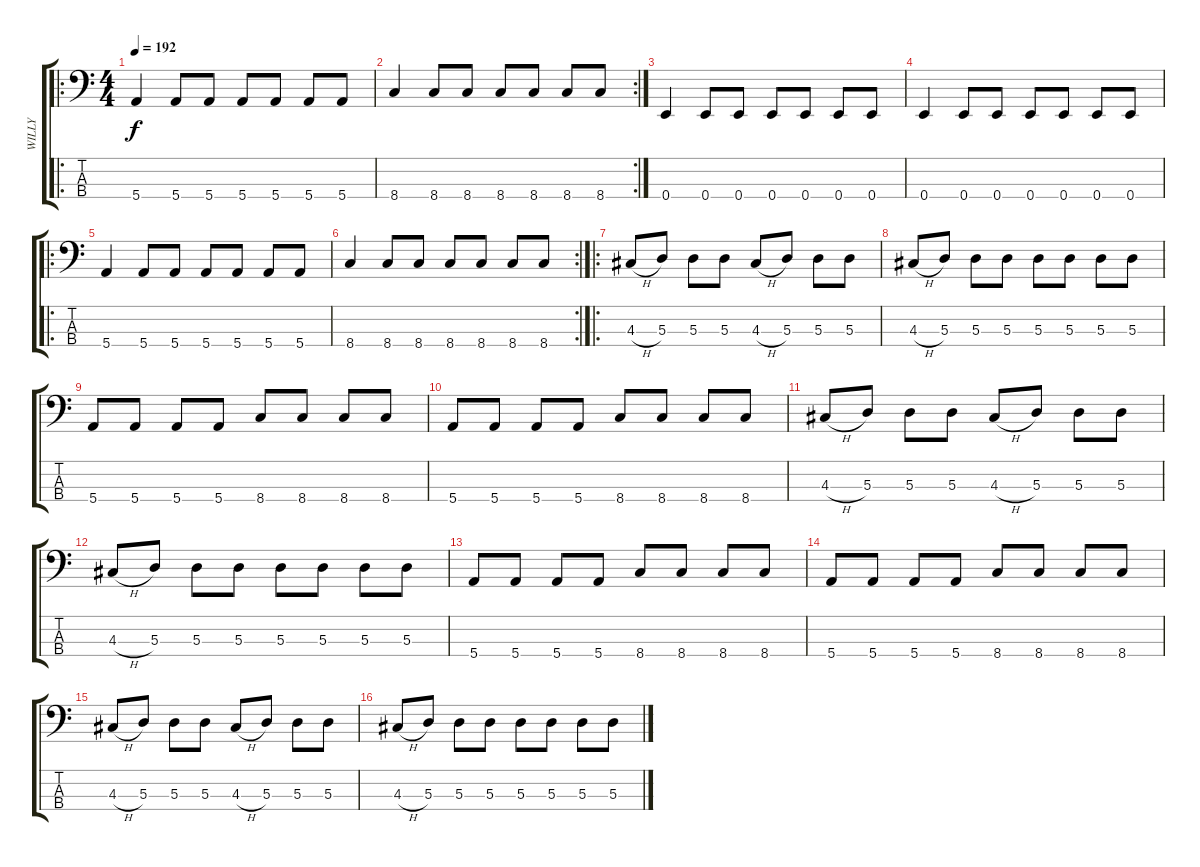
\track ("WILLY" "WILLY") {instrument slapbass1}
\staff {score tabs}
\tuning (G2 D2 A1 E1) {hide}
\ro
\ts (4 4)
\tempo 192
\clef f4
\ks c
5.4.4{dy f} 5.4.8 5.4.8 5.4.8 5.4.8 5.4.8 5.4.8 |
\rc 2
8.4.4 8.4.8 8.4.8 8.4.8 8.4.8 8.4.8 8.4.8 |
0.4.4 0.4.8 0.4.8 0.4.8 0.4.8 0.4.8 0.4.8 |
0.4.4 0.4.8 0.4.8 0.4.8 0.4.8 0.4.8 0.4.8 |
\ro
5.4.4 5.4.8 5.4.8 5.4.8 5.4.8 5.4.8 5.4.8 |
\rc 2
8.4.4 8.4.8 8.4.8 8.4.8 8.4.8 8.4.8 8.4.8 |
\ro
4.3{h}.8 5.3.8 5.3.8 5.3.8 4.3{h}.8 5.3.8 5.3.8 5.3.8 |
4.3{h}.8 5.3.8 5.3.8 5.3.8 5.3.8 5.3.8 5.3.8 5.3.8 |
5.4.8 5.4.8 5.4.8 5.4.8 8.4.8 8.4.8 8.4.8 8.4.8 |
5.4.8 5.4.8 5.4.8 5.4.8 8.4.8 8.4.8 8.4.8 8.4.8 |
4.3{h}.8 5.3.8 5.3.8 5.3.8 4.3{h}.8 5.3.8 5.3.8 5.3.8 |
4.3{h}.8 5.3.8 5.3.8 5.3.8 5.3.8 5.3.8 5.3.8 5.3.8 |
5.4.8 5.4.8 5.4.8 5.4.8 8.4.8 8.4.8 8.4.8 8.4.8 |
5.4.8 5.4.8 5.4.8 5.4.8 8.4.8 8.4.8 8.4.8 8.4.8 |
4.3{h}.8 5.3.8 5.3.8 5.3.8 4.3{h}.8 5.3.8 5.3.8 5.3.8 |
4.3{h}.8 5.3.8 5.3.8 5.3.8 5.3.8 5.3.8 5.3.8 5.3.8
